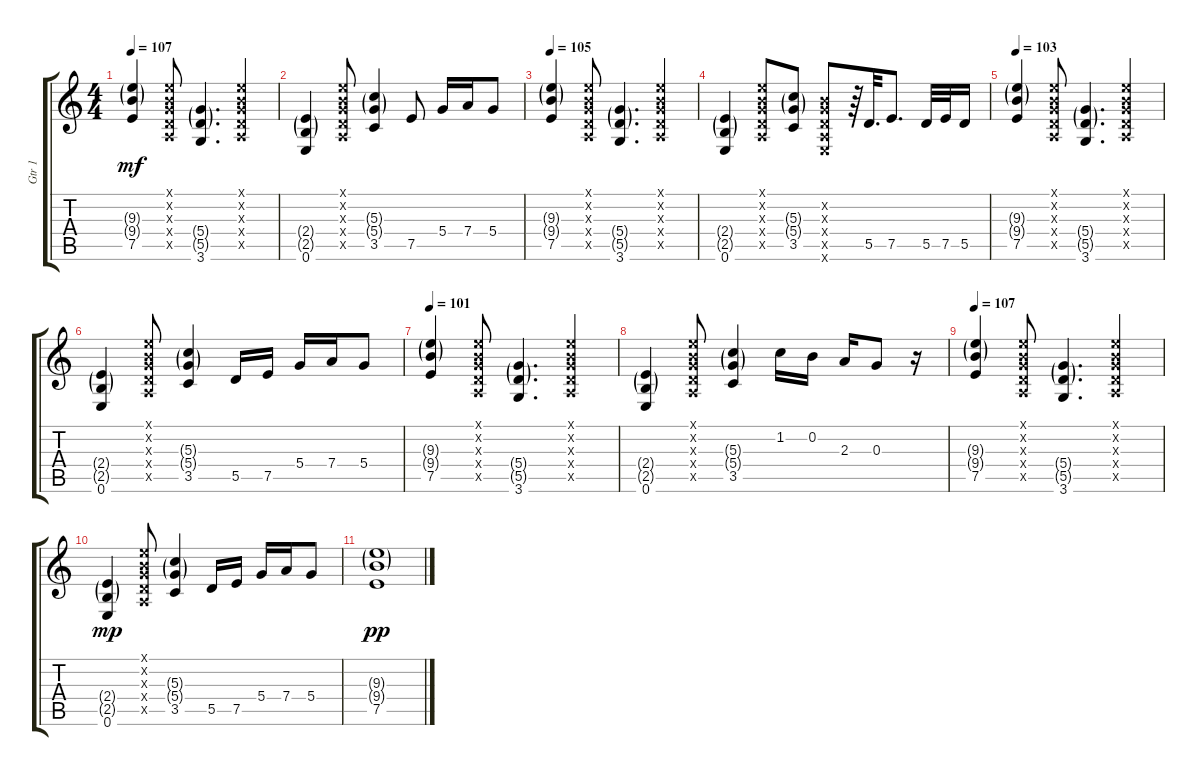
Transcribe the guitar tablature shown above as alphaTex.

\track ("Gtr 1" "Gtr 1") {instrument electricguitarjazz}
\staff {score tabs}
\tuning (E4 B3 G3 D3 A2 E2) {hide}
\ts (4 4)
\tempo 107
\clef g2
\ks c
(9.3{g} 9.4{g} 7.5).4{dy mf} (0.1{x} 0.2{x} 0.3{x} 0.4{x} 0.5{x}).8 (5.4{g} 5.5{g} 3.6).4{d} (0.1{x} 0.2{x} 0.3{x} 0.4{x} 0.5{x}).4 |
(2.4{g} 2.5{g} 0.6).4 (0.1{x} 0.2{x} 0.3{x} 0.4{x} 0.5{x}).8 (5.3{g} 5.4{g} 3.5).4 7.5.8 5.4.16 7.4.16 5.4.8 |
\tempo 105
(9.3{g} 9.4{g} 7.5).4 (0.1{x} 0.2{x} 0.3{x} 0.4{x} 0.5{x}).8 (5.4{g} 5.5{g} 3.6).4{d} (0.1{x} 0.2{x} 0.3{x} 0.4{x} 0.5{x}).4 |
(2.4{g} 2.5{g} 0.6).4 (0.1{x} 0.2{x} 0.3{x} 0.4{x} 0.5{x}).8 (5.3{g} 5.4{g} 3.5).8 (0.2{x} 0.3{x} 0.4{x} 0.5{x} 0.6{x}).8 r.64 5.5.32{d} 7.5.8{d} 5.5.32 7.5.32 5.5.16 |
\tempo 103
(9.3{g} 9.4{g} 7.5).4 (0.1{x} 0.2{x} 0.3{x} 0.4{x} 0.5{x}).8 (5.4{g} 5.5{g} 3.6).4{d} (0.1{x} 0.2{x} 0.3{x} 0.4{x} 0.5{x}).4 |
(2.4{g} 2.5{g} 0.6).4 (0.1{x} 0.2{x} 0.3{x} 0.4{x} 0.5{x}).8 (5.3{g} 5.4{g} 3.5).4 5.5.16 7.5.16 5.4.16 7.4.16 5.4.8 |
\tempo 101
(9.3{g} 9.4{g} 7.5).4 (0.1{x} 0.2{x} 0.3{x} 0.4{x} 0.5{x}).8 (5.4{g} 5.5{g} 3.6).4{d} (0.1{x} 0.2{x} 0.3{x} 0.4{x} 0.5{x}).4 |
(2.4{g} 2.5{g} 0.6).4 (0.1{x} 0.2{x} 0.3{x} 0.4{x} 0.5{x}).8 (5.3{g} 5.4{g} 3.5).4 1.2.16 0.2.16 2.3.16 0.3.8 r.16 |
\tempo 107
(9.3{g} 9.4{g} 7.5).4 (0.1{x} 0.2{x} 0.3{x} 0.4{x} 0.5{x}).8 (5.4{g} 5.5{g} 3.6).4{d} (0.1{x} 0.2{x} 0.3{x} 0.4{x} 0.5{x}).4 |
(2.4{g} 2.5{g} 0.6).4{dy mp} (0.1{x} 0.2{x} 0.3{x} 0.4{x} 0.5{x}).8 (5.3{g} 5.4{g} 3.5).4 5.5.16 7.5.16 5.4.16 7.4.16 5.4.8 |
(9.3{g} 9.4{g} 7.5).1{dy pp}
